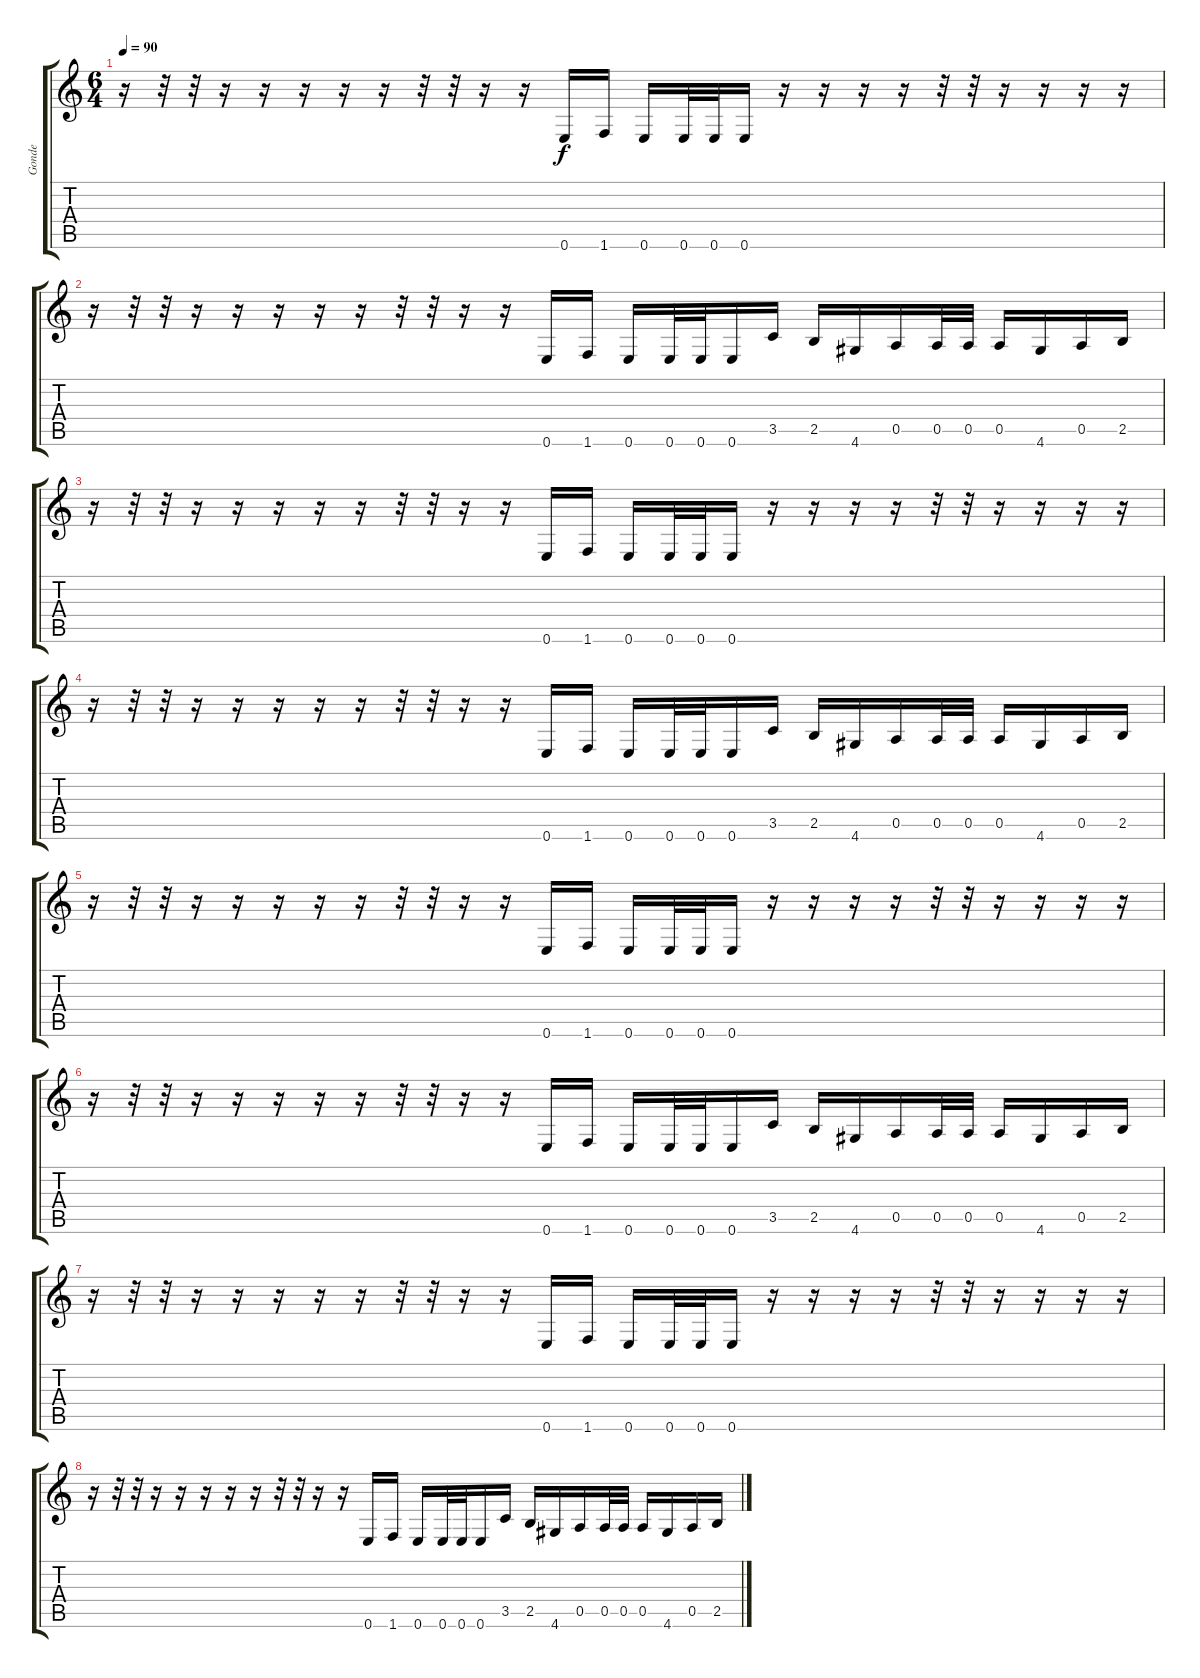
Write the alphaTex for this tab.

\track ("Gonde" "Gonde") {instrument acousticguitarnylon}
\staff {score tabs}
\tuning (E4 B3 G3 D3 A2 E2) {hide}
\ts (6 4)
\tempo 90
\clef g2
\ks c
r.16{dy f} r.32 r.32 r.16 r.16 r.16 r.16 r.16 r.32 r.32 r.16 r.16 0.6.16 1.6.16 0.6.16 0.6.32 0.6.32 0.6.16 r.16 r.16 r.16 r.16 r.32 r.32 r.16 r.16 r.16 r.16 |
r.16 r.32 r.32 r.16 r.16 r.16 r.16 r.16 r.32 r.32 r.16 r.16 0.6.16 1.6.16 0.6.16 0.6.32 0.6.32 0.6.16 3.5.16 2.5.16 4.6.16 0.5.16 0.5.32 0.5.32 0.5.16 4.6.16 0.5.16 2.5.16 |
r.16 r.32 r.32 r.16 r.16 r.16 r.16 r.16 r.32 r.32 r.16 r.16 0.6.16 1.6.16 0.6.16 0.6.32 0.6.32 0.6.16 r.16 r.16 r.16 r.16 r.32 r.32 r.16 r.16 r.16 r.16 |
r.16 r.32 r.32 r.16 r.16 r.16 r.16 r.16 r.32 r.32 r.16 r.16 0.6.16 1.6.16 0.6.16 0.6.32 0.6.32 0.6.16 3.5.16 2.5.16 4.6.16 0.5.16 0.5.32 0.5.32 0.5.16 4.6.16 0.5.16 2.5.16 |
r.16 r.32 r.32 r.16 r.16 r.16 r.16 r.16 r.32 r.32 r.16 r.16 0.6.16 1.6.16 0.6.16 0.6.32 0.6.32 0.6.16 r.16 r.16 r.16 r.16 r.32 r.32 r.16 r.16 r.16 r.16 |
r.16 r.32 r.32 r.16 r.16 r.16 r.16 r.16 r.32 r.32 r.16 r.16 0.6.16 1.6.16 0.6.16 0.6.32 0.6.32 0.6.16 3.5.16 2.5.16 4.6.16 0.5.16 0.5.32 0.5.32 0.5.16 4.6.16 0.5.16 2.5.16 |
r.16 r.32 r.32 r.16 r.16 r.16 r.16 r.16 r.32 r.32 r.16 r.16 0.6.16 1.6.16 0.6.16 0.6.32 0.6.32 0.6.16 r.16 r.16 r.16 r.16 r.32 r.32 r.16 r.16 r.16 r.16 |
r.16 r.32 r.32 r.16 r.16 r.16 r.16 r.16 r.32 r.32 r.16 r.16 0.6.16 1.6.16 0.6.16 0.6.32 0.6.32 0.6.16 3.5.16 2.5.16 4.6.16 0.5.16 0.5.32 0.5.32 0.5.16 4.6.16 0.5.16 2.5.16
